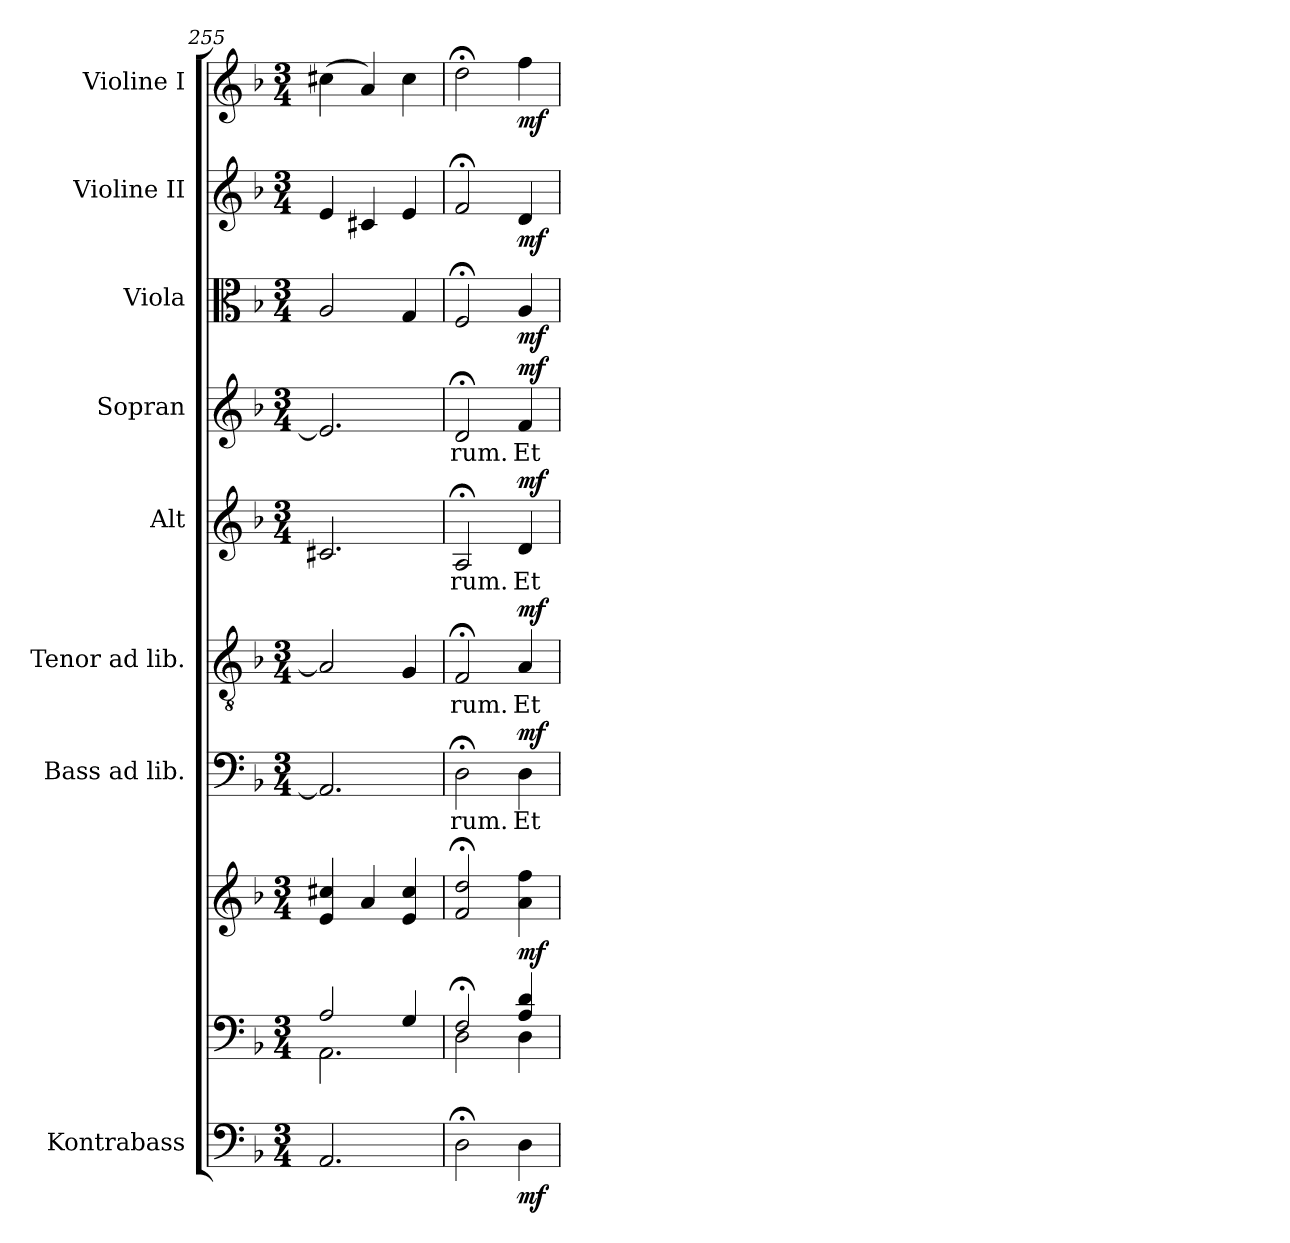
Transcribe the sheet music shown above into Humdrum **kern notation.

**kern	**dynam	**kern	**kern	**dynam	**kern	**text	**dynam	**kern	**text	**dynam	**kern	**text	**dynam	**kern	**text	**dynam	**kern	**dynam	**kern	**dynam	**kern	**dynam
*part9	*part9	*part8	*part8	*part8	*part7	*part7	*part7	*part6	*part6	*part6	*part5	*part5	*part5	*part4	*part4	*part4	*part3	*part3	*part2	*part2	*part1	*part1
*staff10	*staff10	*staff9	*staff8	*staff8/9	*staff7	*staff7	*staff7	*staff6	*staff6	*staff6	*staff5	*staff5	*staff5	*staff4	*staff4	*staff4	*staff3	*staff3	*staff2	*staff2	*staff1	*staff1
*I"Kontrabass	*	*	*	*	*I"Bass ad lib.	*	*	*I"Tenor ad lib.	*	*	*I"Alt	*	*	*I"Sopran	*	*	*I"Viola	*	*I"Violine II	*	*I"Violine I	*
*I'Kb.	*	*	*	*	*I'B.	*	*	*I'T.	*	*	*I'A.	*	*	*I'S.	*	*	*I'Vla.	*	*I'Vl. II	*	*I'Vl. I	*
!!LO:PB:g=z
*clefF4	*	*clefF4	*clefG2	*	*clefF4	*	*	*clefGv2	*	*	*clefG2	*	*	*clefG2	*	*	*clefC3	*	*clefG2	*	*clefG2	*
*ITrd7c12	*	*	*	*	*	*	*	*	*	*	*	*	*	*	*	*	*	*	*	*	*	*
*k[b-]	*	*k[b-]	*k[b-]	*	*k[b-]	*	*	*k[b-]	*	*	*k[b-]	*	*	*k[b-]	*	*	*k[b-]	*	*k[b-]	*	*k[b-]	*
*F:	*	*F:	*F:	*	*F:	*	*	*F:	*	*	*F:	*	*	*F:	*	*	*F:	*	*F:	*	*F:	*
*M3/4	*	*M3/4	*M3/4	*	*M3/4	*	*	*M3/4	*	*	*M3/4	*	*	*M3/4	*	*	*M3/4	*	*M3/4	*	*M3/4	*
=255	=255	=255	=255	=255	=255	=255	=255	=255	=255	=255	=255	=255	=255	=255	=255	=255	=255	=255	=255	=255	=255	=255
*	*	*^	*	*	*	*	*	*	*	*	*	*	*	*	*	*	*	*	*	*	*	*
2.AAA/	.	2A/	2.AA\	4e/ 4cc#X/	.	2.AA/]	.	.	2A/]	.	.	2.c#X/	.	.	2.e/]	.	.	2A/	.	4e/	.	(>4cc#X\	.
.	.	.	.	4a/	.	.	.	.	.	.	.	.	.	.	.	.	.	.	.	4c#X/	.	4a/)	.
.	.	4G/	.	4e/ 4cc#/	.	.	.	.	4G/	.	.	.	.	.	.	.	.	4G/	.	4e/	.	4cc#\	.
=256	=256	=256	=256	=256	=256	=256	=256	=256	=256	=256	=256	=256	=256	=256	=256	=256	=256	=256	=256	=256	=256	=256	=256
!	!	!	!	!	!	!	!LO:LY:b	!	!	!LO:LY:b	!	!	!LO:LY:b	!	!	!LO:LY:b	!	!	!	!	!	!	!
2DD;<\	.	2F;/	2D\	2f/;< 2dd/;<	.	2D;<\	-rum.	.	2F;</	-rum.	.	2A;</	-rum.	.	2d;</	-rum.	.	2F;</	.	2f;</	.	2dd;<\	.
!	!LO:DY:b	!	!	!	!LO:DY:b	!	!LO:LY:b	!LO:DY:a	!	!LO:LY:b	!LO:DY:a	!	!LO:LY:b	!LO:DY:a	!	!LO:LY:b	!LO:DY:a	!	!LO:DY:b	!	!LO:DY:b	!	!LO:DY:b
4DD\	mf	4A/ 4d/	4D\	4a\ 4ff\	mf	4D\	Et	mf	4A/	Et	mf	4d/	Et	mf	4f/	Et	mf	4A/	mf	4d/	mf	4ff\	mf
*	*	*v	*v	*	*	*	*	*	*	*	*	*	*	*	*	*	*	*	*	*	*	*	*
=	=	=	=	=	=	=	=	=	=	=	=	=	=	=	=	=	=	=	=	=	=	=
*-	*-	*-	*-	*-	*-	*-	*-	*-	*-	*-	*-	*-	*-	*-	*-	*-	*-	*-	*-	*-	*-	*-
